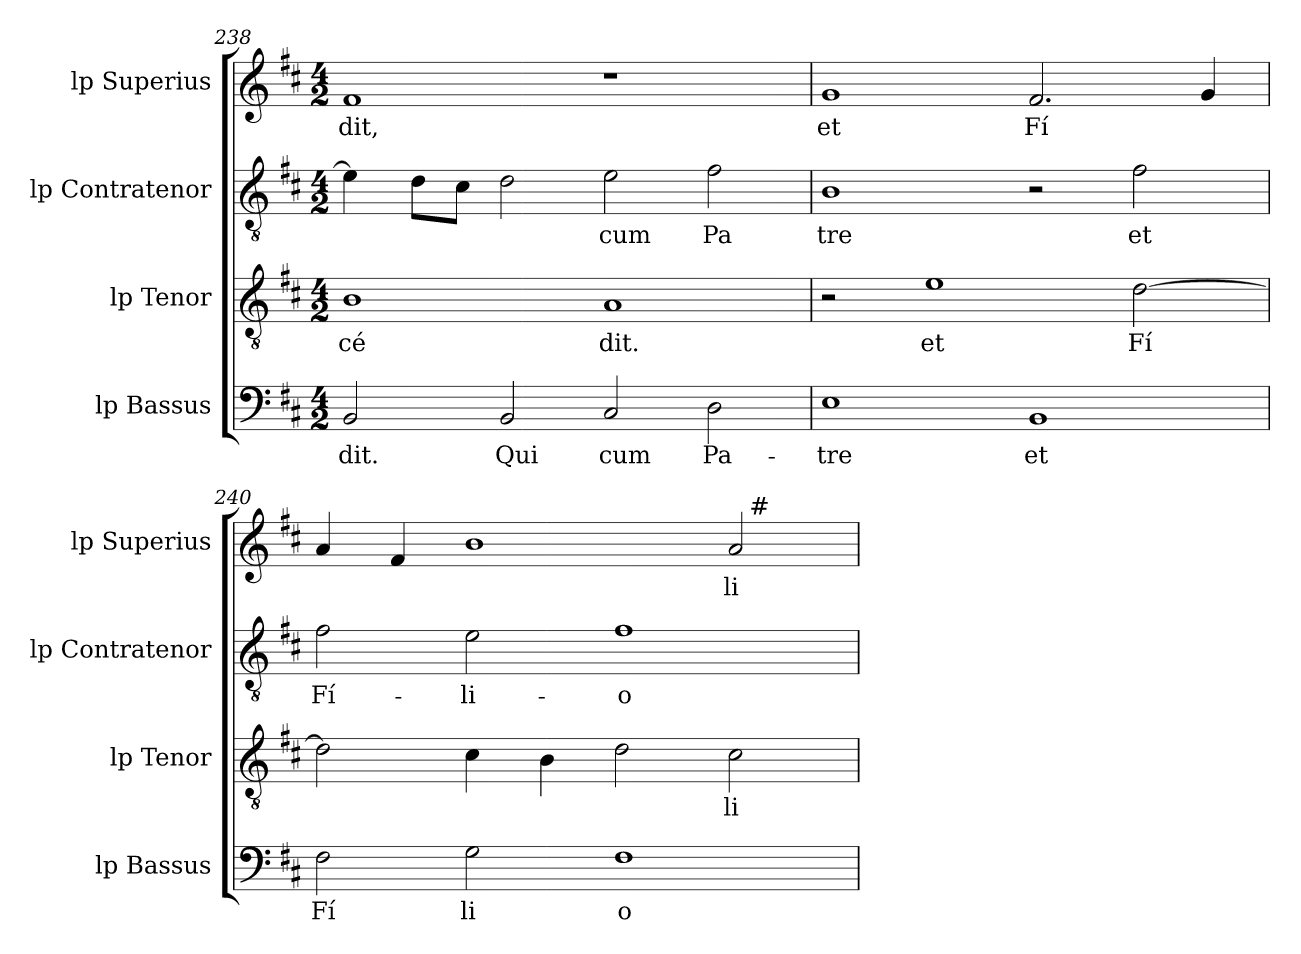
**kern	**text	**kern	**text	**kern	**text	**kern	**text
*part4	*part4	*part3	*part3	*part2	*part2	*part1	*part1
*staff4	*staff4	*staff3	*staff3	*staff2	*staff2	*staff1	*staff1
*I"lp Bassus	*	*I"lp Tenor	*	*I"lp Contratenor	*	*I"lp Superius	*
*I'lp Bassus	*	*I'lp Tenor	*	*I'lp Contratenor	*	*I'lp Superius	*
*clefF4	*	*clefGv2	*	*clefGv2	*	*clefG2	*
*k[f#c#]	*	*k[f#c#]	*	*k[f#c#]	*	*k[f#c#]	*
*D:	*	*D:	*	*D:	*	*D:	*
*M4/2	*	*M4/2	*	*M4/2	*	*M4/2	*
=238	=238	=238	=238	=238	=238	=238	=238
!	!LO:LY:b:cj	!	!LO:LY:b:cj	!	!	!	!LO:LY:b:cj
2BB/	-dit.	1B	cé	4e\]	.	1f#	dit,
.	.	.	.	8d\L	.	.	.
.	.	.	.	8c#\J	.	.	.
!	!LO:LY:b:cj	!	!	!	!	!	!
2BB/	Qui	.	.	2d\	.	.	.
!	!LO:LY:b:cj	!	!LO:LY:b:cj	!	!LO:LY:b:cj	!	!
2C#/	cum	1A	dit.	2e\	cum	1r	.
!	!LO:LY:b:cj	!	!	!	!LO:LY:b:cj	!	!
2D\	Pa-	.	.	2f#\	Pa	.	.
!!LO:LB:g=z
=239	=239	=239	=239	=239	=239	=239	=239
!	!LO:LY:b:cj	!	!	!	!LO:LY:b:cj	!	!LO:LY:b:cj
1E	-tre	2r	.	1B	tre	1g	et
!	!	!	!LO:LY:b:cj	!	!	!	!
.	.	1e	et	.	.	.	.
!	!LO:LY:b:cj	!	!	!	!	!	!LO:LY:b:cj
1BB	et	.	.	2r	.	2.f#/	Fí
!	!	!	!LO:LY:b:cj	!	!LO:LY:b:cj	!	!
.	.	[>2d\	Fí	2f#\	et	.	.
.	.	.	.	.	.	4g/	.
=240	=240	=240	=240	=240	=240	=240	=240
!	!LO:LY:b:cj	!	!	!	!LO:LY:b:cj	!	!
*	*	*	*	*	*	*^	*
2F#\	Fí	2d\]	.	2f#\	Fí-	4a/	1ryy	.
.	.	.	.	.	.	4f#/	.	.
!	!LO:LY:b:cj	!	!	!	!LO:LY:b:cj	!	!	!
2G\	li	4c#\	.	2e\	-li-	1b	.	.
.	.	4B\	.	.	.	.	.	.
!	!LO:LY:b:cj	!	!	!	!LO:LY:b:cj	!	!	!
1F#	o	2d\	.	1f#	-o	.	2ryy	.
!	!	!	!LO:LY:b:cj	!	!	!	!	!LO:LY:b:cj
.	.	2c#\	li	.	.	2a/	32ryy	li
!	!	!	!	!	!	!	!LO:TX:a:t=#	!
.	.	.	.	.	.	.	4...ryy	.
*	*	*	*	*	*	*v	*v	*
=	=	=	=	=	=	=	=
*-	*-	*-	*-	*-	*-	*-	*-
